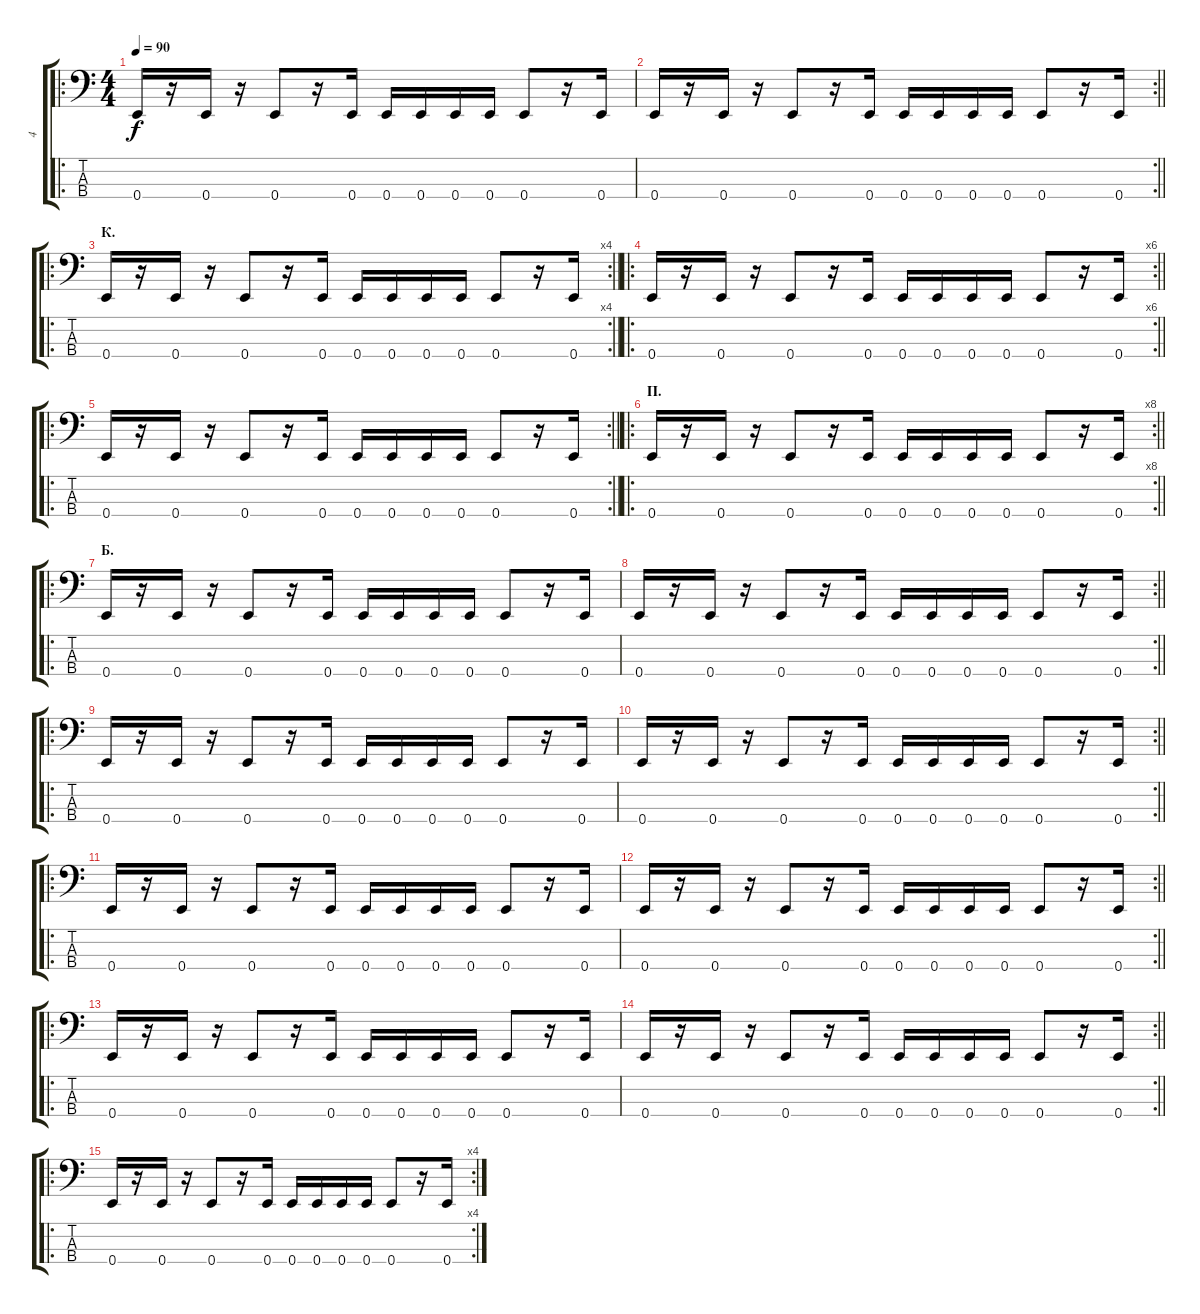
\track ("4" "4") {instrument electricbasspick}
\staff {score tabs}
\tuning (G2 D2 A1 E1) {hide}
\ro
\ts (4 4)
\tempo 90
\clef f4
\ks c
0.4.16{dy f} r.16 0.4.16 r.16 0.4.8 r.16 0.4.16 0.4.16 0.4.16 0.4.16 0.4.16 0.4.8 r.16 0.4.16 |
\rc 2
\barLineRight lightlight
0.4.16 r.16 0.4.16 r.16 0.4.8 r.16 0.4.16 0.4.16 0.4.16 0.4.16 0.4.16 0.4.8 r.16 0.4.16 |
\ro
\rc 4
\section ("" "К.")
\barLineRight lightlight
0.4.16 r.16 0.4.16 r.16 0.4.8 r.16 0.4.16 0.4.16 0.4.16 0.4.16 0.4.16 0.4.8 r.16 0.4.16 |
\ro
\rc 6
\barLineRight lightlight
0.4.16 r.16 0.4.16 r.16 0.4.8 r.16 0.4.16 0.4.16 0.4.16 0.4.16 0.4.16 0.4.8 r.16 0.4.16 |
\ro
\rc 2
\barLineRight lightlight
0.4.16 r.16 0.4.16 r.16 0.4.8 r.16 0.4.16 0.4.16 0.4.16 0.4.16 0.4.16 0.4.8 r.16 0.4.16 |
\ro
\rc 8
\section ("" "П.")
\barLineRight lightlight
0.4.16 r.16 0.4.16 r.16 0.4.8 r.16 0.4.16 0.4.16 0.4.16 0.4.16 0.4.16 0.4.8 r.16 0.4.16 |
\ro
\section ("" "Б.")
0.4.16 r.16 0.4.16 r.16 0.4.8 r.16 0.4.16 0.4.16 0.4.16 0.4.16 0.4.16 0.4.8 r.16 0.4.16 |
\rc 2
\barLineRight lightlight
0.4.16 r.16 0.4.16 r.16 0.4.8 r.16 0.4.16 0.4.16 0.4.16 0.4.16 0.4.16 0.4.8 r.16 0.4.16 |
\ro
0.4.16 r.16 0.4.16 r.16 0.4.8 r.16 0.4.16 0.4.16 0.4.16 0.4.16 0.4.16 0.4.8 r.16 0.4.16 |
\rc 2
\barLineRight lightlight
0.4.16 r.16 0.4.16 r.16 0.4.8 r.16 0.4.16 0.4.16 0.4.16 0.4.16 0.4.16 0.4.8 r.16 0.4.16 |
\ro
0.4.16 r.16 0.4.16 r.16 0.4.8 r.16 0.4.16 0.4.16 0.4.16 0.4.16 0.4.16 0.4.8 r.16 0.4.16 |
\rc 2
\barLineRight lightlight
0.4.16 r.16 0.4.16 r.16 0.4.8 r.16 0.4.16 0.4.16 0.4.16 0.4.16 0.4.16 0.4.8 r.16 0.4.16 |
\ro
0.4.16 r.16 0.4.16 r.16 0.4.8 r.16 0.4.16 0.4.16 0.4.16 0.4.16 0.4.16 0.4.8 r.16 0.4.16 |
\rc 2
\barLineRight lightlight
0.4.16 r.16 0.4.16 r.16 0.4.8 r.16 0.4.16 0.4.16 0.4.16 0.4.16 0.4.16 0.4.8 r.16 0.4.16 |
\ro
\rc 4
0.4.16 r.16 0.4.16 r.16 0.4.8 r.16 0.4.16 0.4.16 0.4.16 0.4.16 0.4.16 0.4.8 r.16 0.4.16
